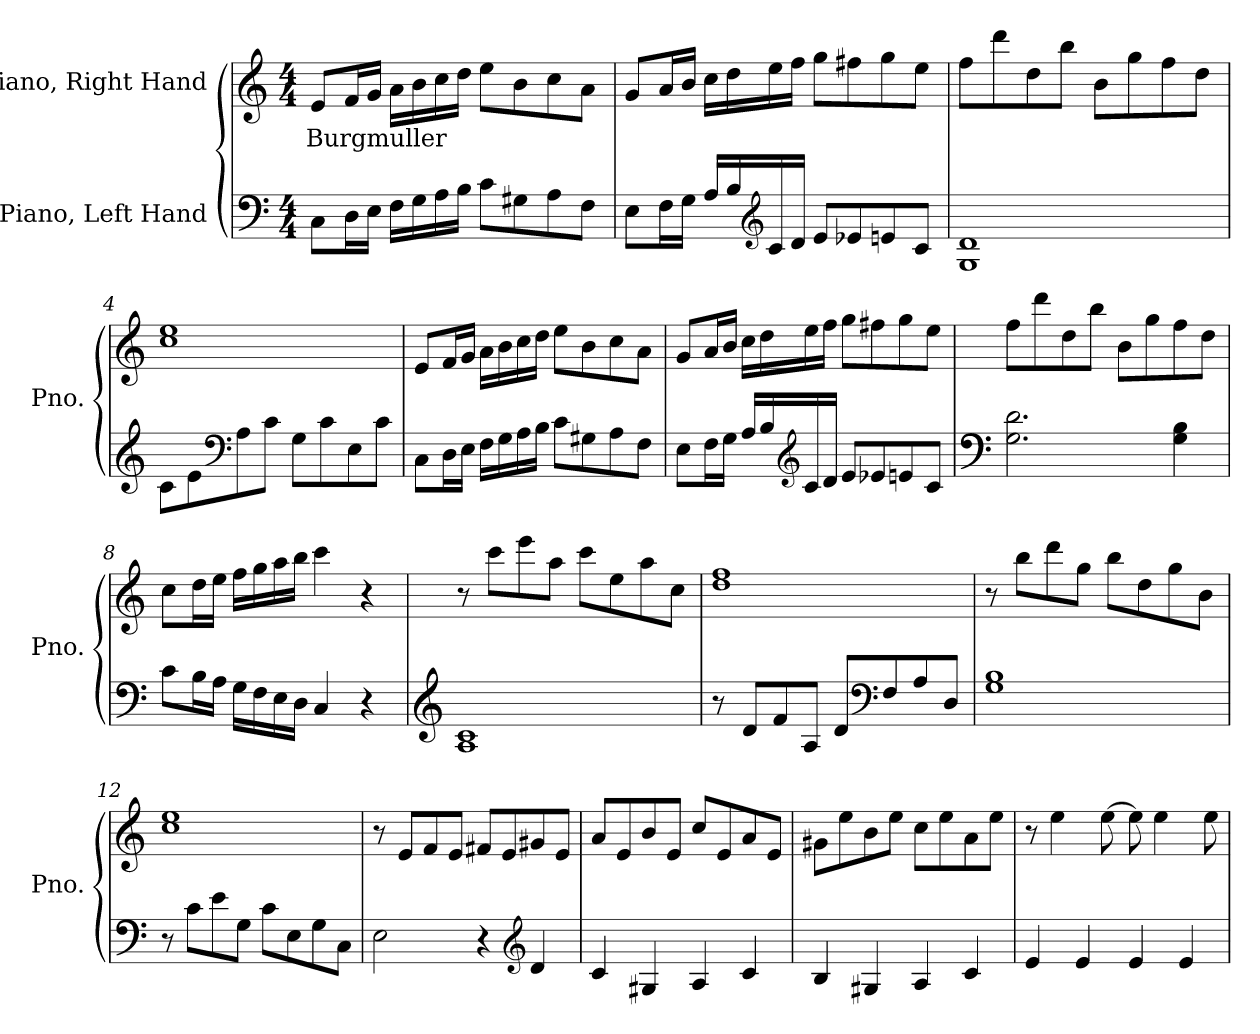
**kern	**kern	**text
*part2	*part1	*part1
*staff2	*staff1	*staff1
*I"Piano, Left Hand	*I"Piano, Right Hand	*
*I'Pno.	*I'Pno.	*
*clefF4	*clefG2	*
*k[]	*k[]	*
*M4/4	*M4/4	*
*MM100	*MM100	*
=1	=1	=1
!	!	!LO:LY:b
8C\L	8e/L	Burgmuller
16D\L	16f/L	.
16E\JJ	16g/JJ	.
16F\LL	16a\LL	.
16G\	16b\	.
16A\	16cc\	.
16B\JJ	16dd\JJ	.
8c\L	8ee\L	.
8G#X\	8b\	.
8A\	8cc\	.
8F\J	8a\J	.
=2	=2	=2
8E\L	8g/L	.
16F\L	16a/L	.
16G\JJ	16b/JJ	.
16A/LL	16cc\LL	.
16B/	16dd\	.
*clefG2	*	*
16c/	16ee\	.
16d/JJ	16ff\JJ	.
8e/L	8gg\L	.
8e-X/	8ff#X\	.
8en/	8gg\	.
8c/J	8ee\J	.
!!LO:LB:g=z
=3	=3	=3
1G 1d	8ff\L	.
.	8ddd\	.
.	8dd\	.
.	8bb\J	.
.	8b\L	.
.	8gg\	.
.	8ff\	.
.	8dd\J	.
=4	=4	=4
8c\L	1cc 1ee	.
8e\	.	.
*clefF4	*	*
8A\	.	.
8c\J	.	.
8G\L	.	.
8c\	.	.
8E\	.	.
8c\J	.	.
=5	=5	=5
8C\L	8e/L	.
16D\L	16f/L	.
16E\JJ	16g/JJ	.
16F\LL	16a\LL	.
16G\	16b\	.
16A\	16cc\	.
16B\JJ	16dd\JJ	.
8c\L	8ee\L	.
8G#X\	8b\	.
8A\	8cc\	.
8F\J	8a\J	.
=6	=6	=6
8E\L	8g/L	.
16F\L	16a/L	.
16G\JJ	16b/JJ	.
16A/LL	16cc\LL	.
16B/	16dd\	.
*clefG2	*	*
16c/	16ee\	.
16d/JJ	16ff\JJ	.
8e/L	8gg\L	.
8e-X/	8ff#X\	.
8en/	8gg\	.
8c/J	8ee\J	.
!!LO:LB:g=z
=7	=7	=7
*clefF4	*	*
2.G\ 2.d\	8ff\L	.
.	8ddd\	.
.	8dd\	.
.	8bb\J	.
.	8b\L	.
.	8gg\	.
4G\ 4B\	8ff\	.
.	8dd\J	.
=8	=8	=8
8c\L	8cc\L	.
16B\L	16dd\L	.
16A\JJ	16ee\JJ	.
16G\LL	16ff\LL	.
16F\	16gg\	.
16E\	16aa\	.
16D\JJ	16bb\JJ	.
4C/	4ccc\	.
4r	4r	.
=9	=9	=9
*clefG2	*	*
1A 1c	8r	.
.	8ccc\L	.
.	8eee\	.
.	8aa\J	.
.	8ccc\L	.
.	8ee\	.
.	8aa\	.
.	8cc\J	.
=10	=10	=10
8r	1dd 1ff	.
8d/L	.	.
8f/	.	.
8A/J	.	.
8d/L	.	.
*clefF4	*	*
8F/	.	.
8A/	.	.
8D/J	.	.
!!LO:LB:g=z
=11	=11	=11
1G 1B	8r	.
.	8bb\L	.
.	8ddd\	.
.	8gg\J	.
.	8bb\L	.
.	8dd\	.
.	8gg\	.
.	8b\J	.
=12	=12	=12
8r	1cc 1ee	.
8c\L	.	.
8e\	.	.
8G\J	.	.
8c\L	.	.
8E\	.	.
8G\	.	.
8C\J	.	.
=13	=13	=13
2E\	8r	.
.	8e/L	.
.	8f/	.
.	8e/J	.
4r	8f#X/L	.
.	8e/	.
*clefG2	*	*
4d/	8g#X/	.
.	8e/J	.
=14	=14	=14
4c/	8a/L	.
.	8e/	.
4G#X/	8b/	.
.	8e/J	.
4A/	8cc/L	.
.	8e/	.
4c/	8a/	.
.	8e/J	.
!!LO:LB:g=z
=15	=15	=15
4B/	8g#X\L	.
.	8ee\	.
4G#X/	8b\	.
.	8ee\J	.
4A/	8cc\L	.
.	8ee\	.
4c/	8a\	.
.	8ee\J	.
=16	=16	=16
4e/	8r	.
.	4ee\	.
4e/	.	.
.	[8ee\	.
4e/	8ee\]	.
.	4ee\	.
4e/	.	.
.	8ee\	.
=	=	=
*-	*-	*-
